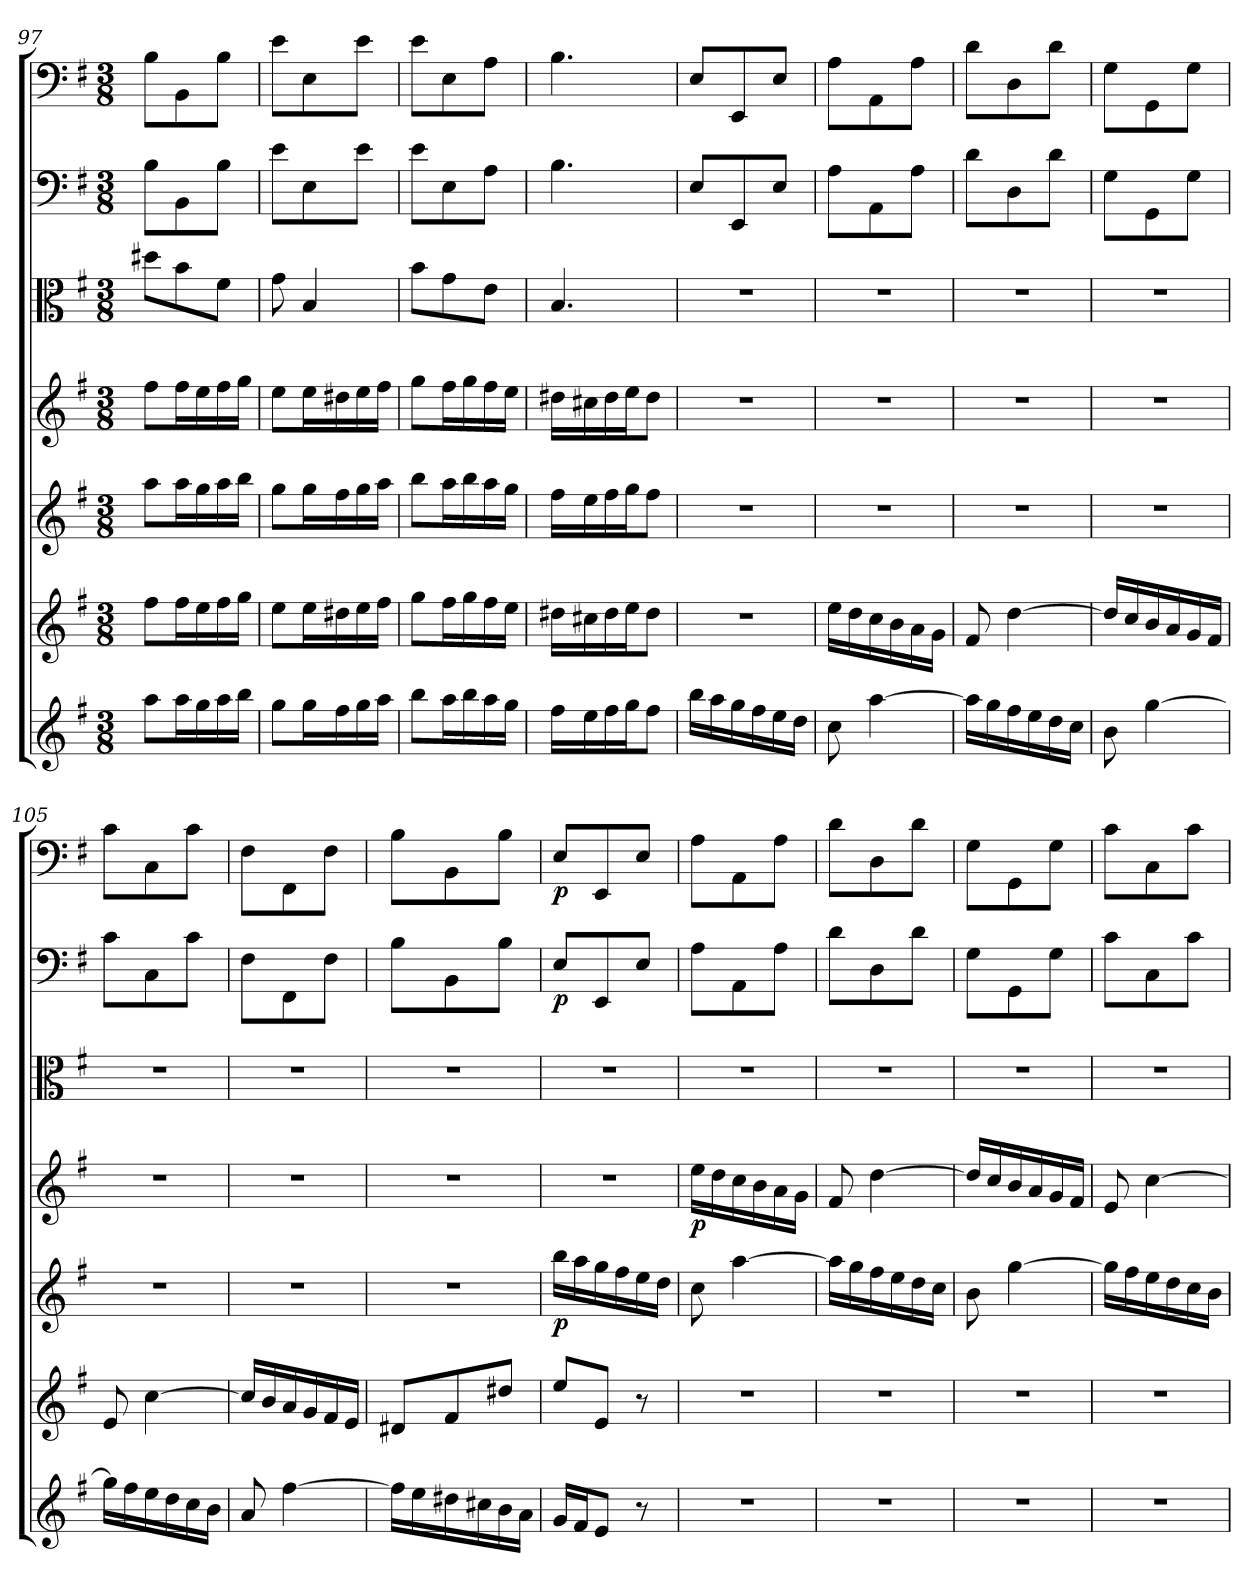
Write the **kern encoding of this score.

**kern	**kern	**kern	**dynam	**kern	**dynam	**kern	**kern	**dynam	**kern	**dynam
*part7	*part6	*part5	*part5	*part4	*part4	*part3	*part2	*part2	*part1	*part1
*staff7	*staff6	*staff5	*staff5	*staff4	*staff4	*staff3	*staff2	*staff2	*staff1	*staff1
*clefG2	*clefG2	*clefG2	*	*clefG2	*	*clefC3	*clefF4	*	*clefF4	*
*k[f#]	*k[f#]	*k[f#]	*	*k[f#]	*	*k[f#]	*k[f#]	*	*k[f#]	*
*e:	*e:	*e:	*	*e:	*	*e:	*e:	*	*e:	*
*M3/8	*M3/8	*M3/8	*	*M3/8	*	*M3/8	*M3/8	*	*M3/8	*
=97	=97	=97	=97	=97	=97	=97	=97	=97	=97	=97
8aa\L	8ff#\L	8aa\L	.	8ff#\L	.	8dd#X\L	8B\L	.	8B\L	.
16aa\L	16ff#\L	16aa\L	.	16ff#\L	.	8b\	8BB\	.	8BB\	.
16gg\	16ee\	16gg\	.	16ee\	.	.	.	.	.	.
16aa\	16ff#\	16aa\	.	16ff#\	.	8f#\J	8B\J	.	8B\J	.
16bb\JJ	16gg\JJ	16bb\JJ	.	16gg\JJ	.	.	.	.	.	.
=98	=98	=98	=98	=98	=98	=98	=98	=98	=98	=98
8gg\L	8ee\L	8gg\L	.	8ee\L	.	8g\	8e\L	.	8e\L	.
16gg\L	16ee\L	16gg\L	.	16ee\L	.	4B/	8E\	.	8E\	.
16ff#\	16dd#X\	16ff#\	.	16dd#X\	.	.	.	.	.	.
16gg\	16ee\	16gg\	.	16ee\	.	.	8e\J	.	8e\J	.
16aa\JJ	16ff#\JJ	16aa\JJ	.	16ff#\JJ	.	.	.	.	.	.
=99	=99	=99	=99	=99	=99	=99	=99	=99	=99	=99
8bb\L	8gg\L	8bb\L	.	8gg\L	.	8b\L	8e\L	.	8e\L	.
16aa\L	16ff#\L	16aa\L	.	16ff#\L	.	8g\	8E\	.	8E\	.
16bb\	16gg\	16bb\	.	16gg\	.	.	.	.	.	.
16aa\	16ff#\	16aa\	.	16ff#\	.	8e\J	8A\J	.	8A\J	.
16gg\JJ	16ee\JJ	16gg\JJ	.	16ee\JJ	.	.	.	.	.	.
=100	=100	=100	=100	=100	=100	=100	=100	=100	=100	=100
16ff#\LL	16dd#X\LL	16ff#\LL	.	16dd#X\LL	.	4.B/	4.B\	.	4.B\	.
16ee\	16cc#X\	16ee\	.	16cc#X\	.	.	.	.	.	.
16ff#\	16dd#\	16ff#\	.	16dd#\	.	.	.	.	.	.
16gg\J	16ee\J	16gg\J	.	16ee\J	.	.	.	.	.	.
8ff#\J	8dd#\J	8ff#\J	.	8dd#\J	.	.	.	.	.	.
=101	=101	=101	=101	=101	=101	=101	=101	=101	=101	=101
16bb\LL	4.r	4.r	.	4.r	.	4.r	8E/L	.	8E/L	.
16aa\	.	.	.	.	.	.	.	.	.	.
16gg\	.	.	.	.	.	.	8EE/	.	8EE/	.
16ff#\	.	.	.	.	.	.	.	.	.	.
16ee\	.	.	.	.	.	.	8E/J	.	8E/J	.
16dd\JJ	.	.	.	.	.	.	.	.	.	.
=102	=102	=102	=102	=102	=102	=102	=102	=102	=102	=102
8cc\	16ee\LL	4.r	.	4.r	.	4.r	8A\L	.	8A\L	.
.	16dd\	.	.	.	.	.	.	.	.	.
[4aa\	16cc\	.	.	.	.	.	8AA\	.	8AA\	.
.	16b\	.	.	.	.	.	.	.	.	.
.	16a\	.	.	.	.	.	8A\J	.	8A\J	.
.	16g\JJ	.	.	.	.	.	.	.	.	.
=103	=103	=103	=103	=103	=103	=103	=103	=103	=103	=103
16aa\LL]	8f#/	4.r	.	4.r	.	4.r	8d\L	.	8d\L	.
16gg\	.	.	.	.	.	.	.	.	.	.
16ff#\	[4dd\	.	.	.	.	.	8D\	.	8D\	.
16ee\	.	.	.	.	.	.	.	.	.	.
16dd\	.	.	.	.	.	.	8d\J	.	8d\J	.
16cc\JJ	.	.	.	.	.	.	.	.	.	.
=104	=104	=104	=104	=104	=104	=104	=104	=104	=104	=104
8b\	16dd/LL]	4.r	.	4.r	.	4.r	8G\L	.	8G\L	.
.	16cc/	.	.	.	.	.	.	.	.	.
[4gg\	16b/	.	.	.	.	.	8GG\	.	8GG\	.
.	16a/	.	.	.	.	.	.	.	.	.
.	16g/	.	.	.	.	.	8G\J	.	8G\J	.
.	16f#/JJ	.	.	.	.	.	.	.	.	.
=105	=105	=105	=105	=105	=105	=105	=105	=105	=105	=105
16gg\LL]	8e/	4.r	.	4.r	.	4.r	8c\L	.	8c\L	.
16ff#\	.	.	.	.	.	.	.	.	.	.
16ee\	[4cc\	.	.	.	.	.	8C\	.	8C\	.
16dd\	.	.	.	.	.	.	.	.	.	.
16cc\	.	.	.	.	.	.	8c\J	.	8c\J	.
16b\JJ	.	.	.	.	.	.	.	.	.	.
=106	=106	=106	=106	=106	=106	=106	=106	=106	=106	=106
8a/	16cc/LL]	4.r	.	4.r	.	4.r	8F#\L	.	8F#\L	.
.	16b/	.	.	.	.	.	.	.	.	.
[4ff#\	16a/	.	.	.	.	.	8FF#\	.	8FF#\	.
.	16g/	.	.	.	.	.	.	.	.	.
.	16f#/	.	.	.	.	.	8F#\J	.	8F#\J	.
.	16e/JJ	.	.	.	.	.	.	.	.	.
=107	=107	=107	=107	=107	=107	=107	=107	=107	=107	=107
16ff#\LL]	8d#X/L	4.r	.	4.r	.	4.r	8B\L	.	8B\L	.
16ee\	.	.	.	.	.	.	.	.	.	.
16dd#X\	8f#/	.	.	.	.	.	8BB\	.	8BB\	.
16cc#X\	.	.	.	.	.	.	.	.	.	.
16b\	8dd#X/J	.	.	.	.	.	8B\J	.	8B\J	.
16a\JJ	.	.	.	.	.	.	.	.	.	.
=108	=108	=108	=108	=108	=108	=108	=108	=108	=108	=108
16g/LL	8ee/L	16bb\LL	p	4.r	.	4.r	8E/L	p	8E/L	p
16f#/J	.	16aa\	.	.	.	.	.	.	.	.
8e/J	8e/J	16gg\	.	.	.	.	8EE/	.	8EE/	.
.	.	16ff#\	.	.	.	.	.	.	.	.
8r	8r	16ee\	.	.	.	.	8E/J	.	8E/J	.
.	.	16dd\JJ	.	.	.	.	.	.	.	.
=109	=109	=109	=109	=109	=109	=109	=109	=109	=109	=109
4.r	4.r	8cc\	.	16ee\LL	p	4.r	8A\L	.	8A\L	.
.	.	.	.	16dd\	.	.	.	.	.	.
.	.	[4aa\	.	16cc\	.	.	8AA\	.	8AA\	.
.	.	.	.	16b\	.	.	.	.	.	.
.	.	.	.	16a\	.	.	8A\J	.	8A\J	.
.	.	.	.	16g\JJ	.	.	.	.	.	.
=110	=110	=110	=110	=110	=110	=110	=110	=110	=110	=110
4.r	4.r	16aa\LL]	.	8f#/	.	4.r	8d\L	.	8d\L	.
.	.	16gg\	.	.	.	.	.	.	.	.
.	.	16ff#\	.	[4dd\	.	.	8D\	.	8D\	.
.	.	16ee\	.	.	.	.	.	.	.	.
.	.	16dd\	.	.	.	.	8d\J	.	8d\J	.
.	.	16cc\JJ	.	.	.	.	.	.	.	.
=111	=111	=111	=111	=111	=111	=111	=111	=111	=111	=111
4.r	4.r	8b\	.	16dd/LL]	.	4.r	8G\L	.	8G\L	.
.	.	.	.	16cc/	.	.	.	.	.	.
.	.	[4gg\	.	16b/	.	.	8GG\	.	8GG\	.
.	.	.	.	16a/	.	.	.	.	.	.
.	.	.	.	16g/	.	.	8G\J	.	8G\J	.
.	.	.	.	16f#/JJ	.	.	.	.	.	.
=112	=112	=112	=112	=112	=112	=112	=112	=112	=112	=112
4.r	4.r	16gg\LL]	.	8e/	.	4.r	8c\L	.	8c\L	.
.	.	16ff#\	.	.	.	.	.	.	.	.
.	.	16ee\	.	[4cc\	.	.	8C\	.	8C\	.
.	.	16dd\	.	.	.	.	.	.	.	.
.	.	16cc\	.	.	.	.	8c\J	.	8c\J	.
.	.	16b\JJ	.	.	.	.	.	.	.	.
=	=	=	=	=	=	=	=	=	=	=
*-	*-	*-	*-	*-	*-	*-	*-	*-	*-	*-
